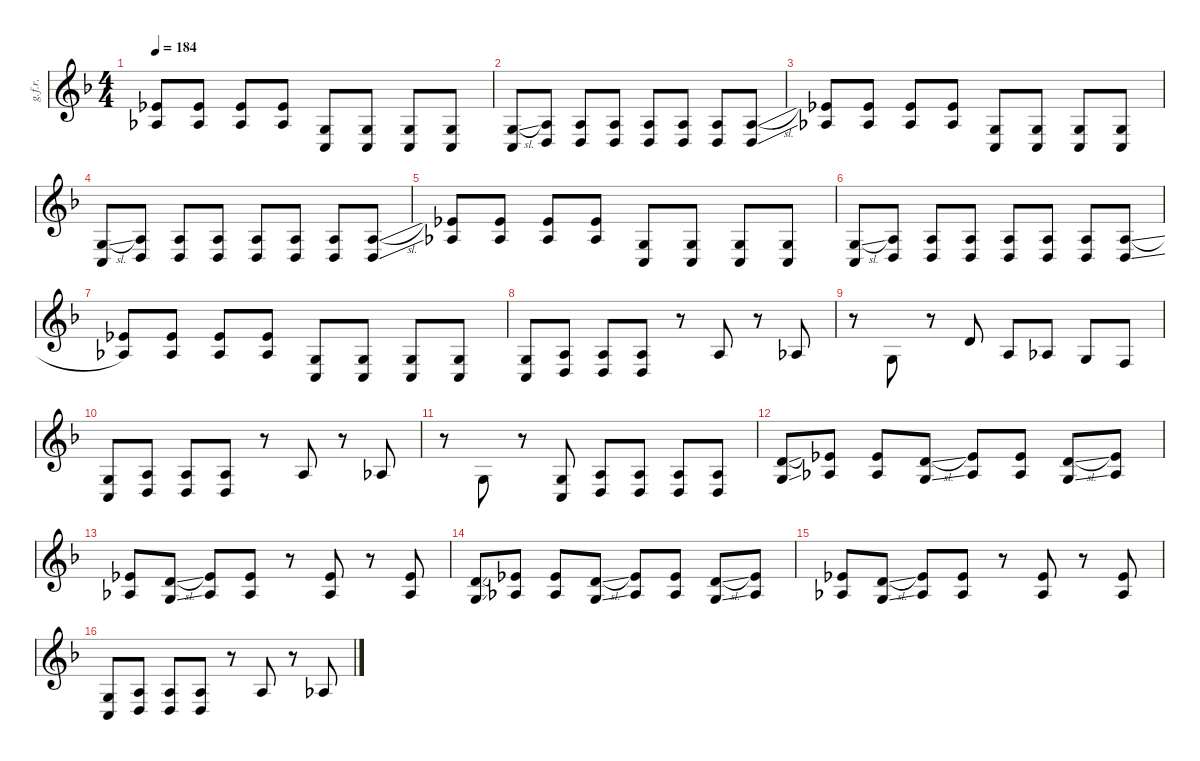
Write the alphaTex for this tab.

\defaultSystemsLayout 4
\hideDynamics
\bracketExtendMode nobrackets
\otherSystemsTrackNameOrientation horizontal
\track ("Guitar Folder R" "g.f.r.") {instrument distortionguitar}
\staff {score}
\tuning (D4 A3 F3 C3 G2 C2)
\ts (4 4)
\tempo 184
\clef g2
\ks dminor
(8.6{acc b} 8.5{acc b}).8{dy mf beam Up} (8.5{acc b} 8.6{acc b}).8{beam Up} (8.5{acc b} 8.6{acc b}).8{beam Up} (8.5{acc b} 8.6{acc b}).8{beam Up} (0.6{acc forcenatural} 0.5{acc forcenatural}).8{beam Up} (0.5{acc forcenatural} 0.6{acc forcenatural}).8{beam Up} (0.6{acc forcenatural} 0.5{acc forcenatural}).8{beam Up} (0.5{acc forcenatural} 0.6{acc forcenatural}).8{beam Up} |
(0.6{acc forcenatural} 0.5{sl acc forcenatural}).8{beam Up} (2.6{acc forcenatural} 2.5{acc forcenatural}).8{beam Up} (2.6{acc forcenatural} 2.5{acc forcenatural}).8{beam Up} (2.6{acc forcenatural} 2.5{acc forcenatural}).8{beam Up} (2.6{acc forcenatural} 2.5{acc forcenatural}).8{beam Up} (2.6{acc forcenatural} 2.5{acc forcenatural}).8{beam Up} (2.6{acc forcenatural} 2.5{acc forcenatural}).8{beam Up} (2.6{sl acc forcenatural} 2.5{sl acc forcenatural}).8{beam Up} |
(8.6{acc b} 8.5{acc b}).8{beam Up} (8.5{acc b} 8.6{acc b}).8{beam Up} (8.5{acc b} 8.6{acc b}).8{beam Up} (8.5{acc b} 8.6{acc b}).8{beam Up} (0.6{acc forcenatural} 0.5{acc forcenatural}).8{beam Up} (0.5{acc forcenatural} 0.6{acc forcenatural}).8{beam Up} (0.6{acc forcenatural} 0.5{acc forcenatural}).8{beam Up} (0.5{acc forcenatural} 0.6{acc forcenatural}).8{beam Up} |
(0.6{acc forcenatural} 0.5{sl acc forcenatural}).8{beam Up} (2.6{acc forcenatural} 2.5{acc forcenatural}).8{beam Up} (2.6{acc forcenatural} 2.5{acc forcenatural}).8{beam Up} (2.6{acc forcenatural} 2.5{acc forcenatural}).8{beam Up} (2.6{acc forcenatural} 2.5{acc forcenatural}).8{beam Up} (2.6{acc forcenatural} 2.5{acc forcenatural}).8{beam Up} (2.6{acc forcenatural} 2.5{acc forcenatural}).8{beam Up} (2.6{sl acc forcenatural} 2.5{sl acc forcenatural}).8{beam Up} |
(8.6{acc b} 8.5{acc b}).8{beam Up} (8.5{acc b} 8.6{acc b}).8{beam Up} (8.5{acc b} 8.6{acc b}).8{beam Up} (8.5{acc b} 8.6{acc b}).8{beam Up} (0.6{acc forcenatural} 0.5{acc forcenatural}).8{beam Up} (0.5{acc forcenatural} 0.6{acc forcenatural}).8{beam Up} (0.6{acc forcenatural} 0.5{acc forcenatural}).8{beam Up} (0.5{acc forcenatural} 0.6{acc forcenatural}).8{beam Up} |
(0.6{acc forcenatural} 0.5{sl acc forcenatural}).8{beam Up} (2.6{acc forcenatural} 2.5{acc forcenatural}).8{beam Up} (2.6{acc forcenatural} 2.5{acc forcenatural}).8{beam Up} (2.6{acc forcenatural} 2.5{acc forcenatural}).8{beam Up} (2.6{acc forcenatural} 2.5{acc forcenatural}).8{beam Up} (2.6{acc forcenatural} 2.5{acc forcenatural}).8{beam Up} (2.6{acc forcenatural} 2.5{acc forcenatural}).8{beam Up} (2.6{sl acc forcenatural} 2.5{sl acc forcenatural}).8{beam Up} |
(8.6{acc b} 8.5{acc b}).8{beam Up} (8.5{acc b} 8.6{acc b}).8{beam Up} (8.5{acc b} 8.6{acc b}).8{beam Up} (8.5{acc b} 8.6{acc b}).8{beam Up} (0.6{acc forcenatural} 0.5{acc forcenatural}).8{beam Up} (0.5{acc forcenatural} 0.6{acc forcenatural}).8{beam Up} (0.6{acc forcenatural} 0.5{acc forcenatural}).8{beam Up} (0.5{acc forcenatural} 0.6{acc forcenatural}).8{beam Up} |
(0.6{acc forcenatural} 0.5{acc forcenatural}).8{beam Up} (2.6{acc forcenatural} 2.5{acc forcenatural}).8{beam Up} (2.6{acc forcenatural} 2.5{acc forcenatural}).8{beam Up} (2.5{acc forcenatural} 2.6{acc forcenatural}).8{beam Up} r.8{beam Up} 9.6{acc forcenatural}.8{beam Up} r.8{beam Up} 8.6{acc b}.8{beam Up} |
r.8{beam Down} 7.6{acc forcenatural}.8{beam Up} r.8{beam Up} 7.5{acc forcenatural}.8{beam Up} 9.6{acc forcenatural}.8{beam Up} 8.6{acc b}.8{beam Up} 7.6{acc forcenatural}.8{beam Up} 5.6{acc forcenatural}.8{beam Up} |
(0.6{acc forcenatural} 0.5{acc forcenatural}).8{beam Up} (2.6{acc forcenatural} 2.5{acc forcenatural}).8{beam Up} (2.6{acc forcenatural} 2.5{acc forcenatural}).8{beam Up} (2.5{acc forcenatural} 2.6{acc forcenatural}).8{beam Up} r.8{beam Up} 9.6{acc forcenatural}.8{beam Up} r.8{beam Up} 8.6{acc b}.8{beam Up} |
r.8{beam Down} 7.6{acc forcenatural}.8{beam Up} r.8{beam Up} (0.6{acc forcenatural} 0.5{acc forcenatural}).8{beam Up} (2.5{acc forcenatural} 2.6{acc forcenatural}).8{beam Up} (2.6{acc forcenatural} 2.5{acc forcenatural}).8{beam Up} (2.5{acc forcenatural} 2.6{acc forcenatural}).8{beam Up} (2.5{acc forcenatural} 2.6{acc forcenatural}).8{beam Up} |
(7.6{sl acc forcenatural} 7.5{sl acc forcenatural}).8{beam Up} (8.6{acc b} 8.5{acc b}).8{beam Up} (8.6{acc b} 8.5{acc b}).8{beam Up} (7.6{sl acc forcenatural} 7.5{sl acc forcenatural}).8{beam Up} (8.6{acc b} 8.5{acc b}).8{beam Up} (8.6{acc b} 8.5{acc b}).8{beam Up} (7.6{sl acc forcenatural} 7.5{sl acc forcenatural}).8{beam Up} (8.6{acc b} 8.5{acc b}).8{beam Up} |
(8.6{acc b} 8.5{acc b}).8{beam Up} (7.6{sl acc forcenatural} 7.5{sl acc forcenatural}).8{beam Up} (8.6{acc b} 8.5{acc b}).8{beam Up} (8.6{acc b} 8.5{acc b}).8{beam Up} r.8{beam Up} (8.6{acc b} 8.5{acc b}).8{beam Up} r.8{beam Up} (8.6{acc b} 8.5{acc b}).8{beam Up} |
(7.6{sl acc forcenatural} 7.5{sl acc forcenatural}).8{beam Up} (8.6{acc b} 8.5{acc b}).8{beam Up} (8.6{acc b} 8.5{acc b}).8{beam Up} (7.6{sl acc forcenatural} 7.5{sl acc forcenatural}).8{beam Up} (8.6{acc b} 8.5{acc b}).8{beam Up} (8.6{acc b} 8.5{acc b}).8{beam Up} (7.6{sl acc forcenatural} 7.5{sl acc forcenatural}).8{beam Up} (8.6{acc b} 8.5{acc b}).8{beam Up} |
(8.6{acc b} 8.5{acc b}).8{beam Up} (7.6{sl acc forcenatural} 7.5{sl acc forcenatural}).8{beam Up} (8.6{acc b} 8.5{acc b}).8{beam Up} (8.6{acc b} 8.5{acc b}).8{beam Up} r.8{beam Up} (8.6{acc b} 8.5{acc b}).8{beam Up} r.8{beam Up} (8.6{acc b} 8.5{acc b}).8{beam Up} |
(0.6{acc forcenatural} 0.5{acc forcenatural}).8{beam Up} (2.6{acc forcenatural} 2.5{acc forcenatural}).8{beam Up} (2.6{acc forcenatural} 2.5{acc forcenatural}).8{beam Up} (2.5{acc forcenatural} 2.6{acc forcenatural}).8{beam Up} r.8{beam Up} 9.6{acc forcenatural}.8{beam Up} r.8{beam Up} 8.6{acc b}.8{beam Up}
